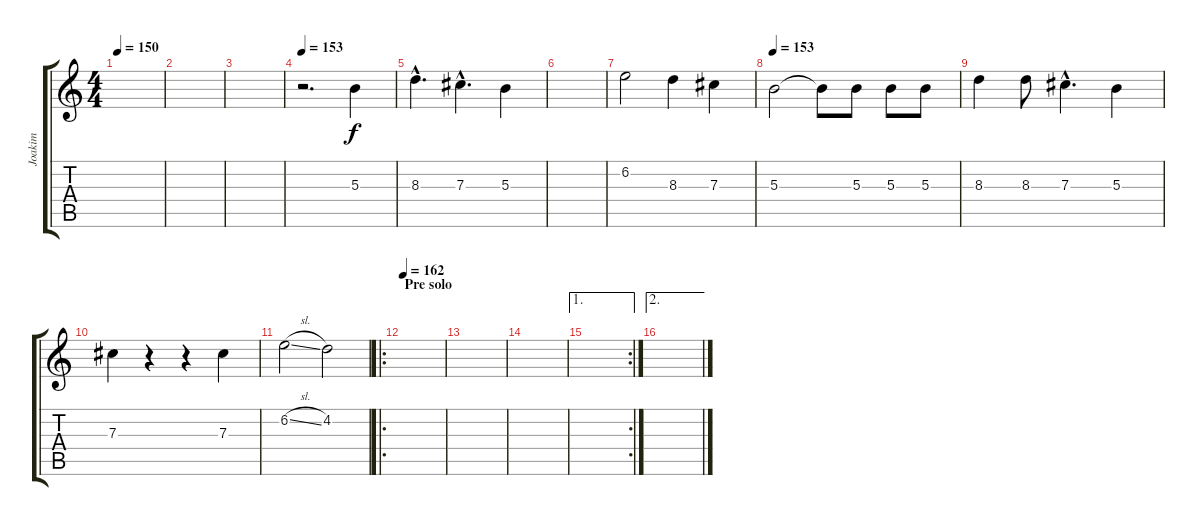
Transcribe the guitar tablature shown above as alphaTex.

\track ("Joakim" "Joakim") {instrument overdrivenguitar}
\staff {score tabs}
\tuning (Eb4 Bb3 Gb3 Db3 Ab2 Eb2) {hide}
\ts (4 4)
\tempo 150
\clef g2
\ks c
|
|
|
\tempo 153
r.2{d} 5.3.4{dy f} |
8.3{hac}.4{d} 7.3{hac}.4{d} 5.3.4 |
|
6.2.2 8.3.4 7.3.4 |
\tempo 153
5.3.2 5.3{t}.8 5.3.8 5.3.8 5.3.8 |
8.3.4 8.3.8 7.3{hac}.4{d} 5.3.4 |
7.3.4 r.4 r.4 7.3.4 |
6.2{sl}.2 4.2.2 |
\ro
\section ("" "Pre solo ")
\tempo 162
|
|
|
\ae 1
\rc 2
|
\ae 2
